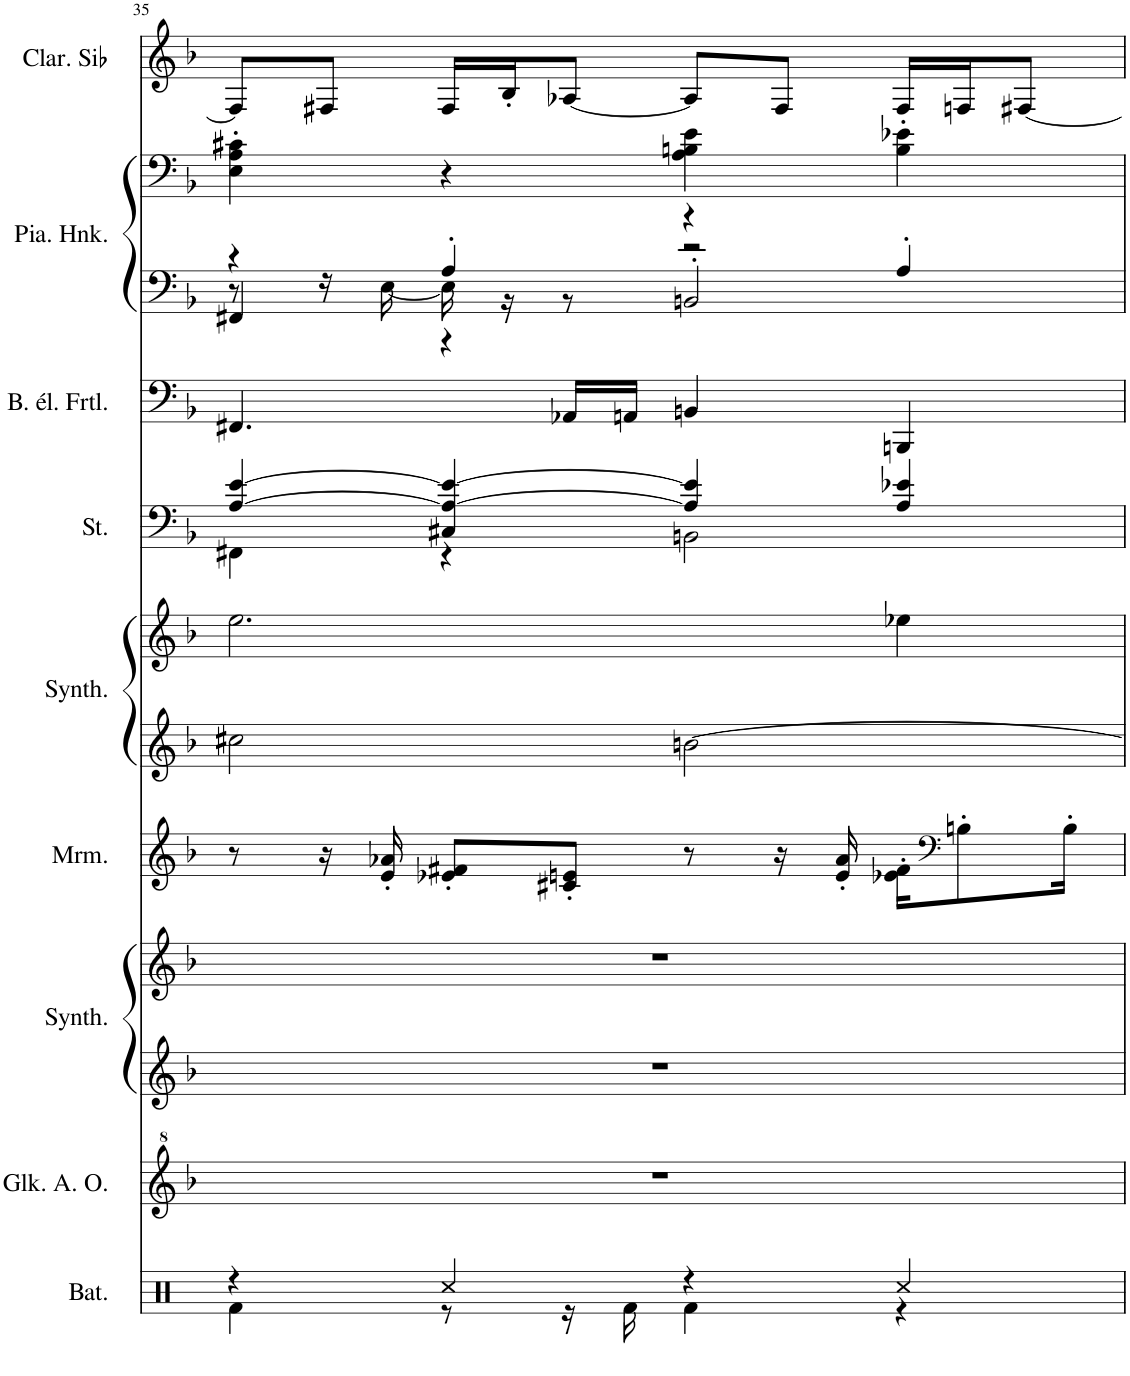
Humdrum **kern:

**kern	**kern	**kern	**kern	**kern	**kern	**kern	**kern	**kern	**kern	**kern	**kern
*part9	*part8	*part7	*part7	*part6	*part5	*part5	*part4	*part3	*part2	*part2	*part1
*staff12	*staff11	*staff10	*staff9	*staff8	*staff7	*staff6	*staff5	*staff4	*staff3	*staff2	*staff1
*I"Batterie	*I"Glockenspiel Alto Orff	*I"Synthétiseur de cuivres	*	*I"Marimba (double portée)	*I"Synthétiseur Pad	*	*I"Cordes	*I"Basse électrique fretless	*I"Piano Honky Tonk, We Are Th	*	*I"Clarinette en Sib
*I'Bat.	*I'Glk. A. O.	*I'Synth.	*	*I'Mrm.	*I'Synth.	*	*	*I'B. él. Frtl.	*I'Pia. Hnk.	*	*I'Clar. Sib
!!LO:PB:g=z
*clefX	*clefG^2	*clefG2	*clefG2	*clefG2	*clefG2	*clefG2	*clefF4	*clefF4	*clefF4	*clefF4	*clefG2
*	*	*	*	*	*	*	*	*Trd7c12	*	*	*Trd1c2
*k[]	*k[b-]	*k[b-]	*k[b-]	*k[b-]	*k[b-]	*k[b-]	*k[b-]	*k[b-]	*k[b-]	*k[b-]	*k[b-]
*M4/4	*M4/4	*M4/4	*M4/4	*M4/4	*M4/4	*M4/4	*M4/4	*M4/4	*M4/4	*M4/4	*M4/4
=35	=35	=35	=35	=35	=35	=35	=35	=35	=35	=35	=35
*^	*	*	*	*	*	*	*^	*	*^	*	*
*	*	*	*	*	*	*	*	*	*	*	*	*^	*	*
4r	4Rf\	1r	1r	1r	8r	2cc#X\	2.ee\	[4A/ [4e/	4FF#X\	4.FF#X/	4r	8r	4FF#X/	4E\' 4A\' 4c#X\'	8F#/L]
.	.	.	.	.	16r	.	.	.	.	.	.	16r	.	.	8F#X/J
.	.	.	.	.	16e/' 16a-X/'	.	.	.	.	.	.	[16E\	.	.	.
4Rcc/	8r	.	.	.	8e-X/' 8f#X/'L	.	.	4C#X/ 4A/_ 4e/_	4r	.	4A'/	16E\]	4r	4r	16F#/LL
.	.	.	.	.	.	.	.	.	.	.	.	16r	.	.	16B-'/J
.	16r	.	.	.	8c#X/' 8en/'J	.	.	.	.	16AA-X/LL	.	8r	.	.	[8A-X/J
.	16Rf\	.	.	.	.	.	.	.	.	16AAn/JJ	.	.	.	.	.
4r	4Rf\	.	.	.	8r	[2bn\	.	4A/] 4e/]	2BBn\	4BBn/	4r	2r	2BBn'/	4A\ 4Bn\ 4e\	8A-/L]
.	.	.	.	.	16r	.	.	.	.	.	.	.	.	.	8F#/J
.	.	.	.	.	16e/' 16a-/'	.	.	.	.	.	.	.	.	.	.
4Rcc/	4r	.	.	.	16e-X\' 16f#\'KL	.	4ee-X\	4A/ 4e-X/	.	4BBBn/	4A'/	.	.	4B\' 4e-X\'	16F#/LL
*	*	*	*	*	*clefF4	*	*	*	*	*	*	*	*	*	*
.	.	.	.	.	8Bn'\	.	.	.	.	.	.	.	.	.	16Fn/J
.	.	.	.	.	.	.	.	.	.	.	.	.	.	.	[8F#X/J
.	.	.	.	.	16B'\Jk	.	.	.	.	.	.	.	.	.	.
*v	*v	*	*	*	*	*	*	*v	*v	*	*v	*v	*v	*	*
=	=	=	=	=	=	=	=	=	=	=	=
*-	*-	*-	*-	*-	*-	*-	*-	*-	*-	*-	*-
